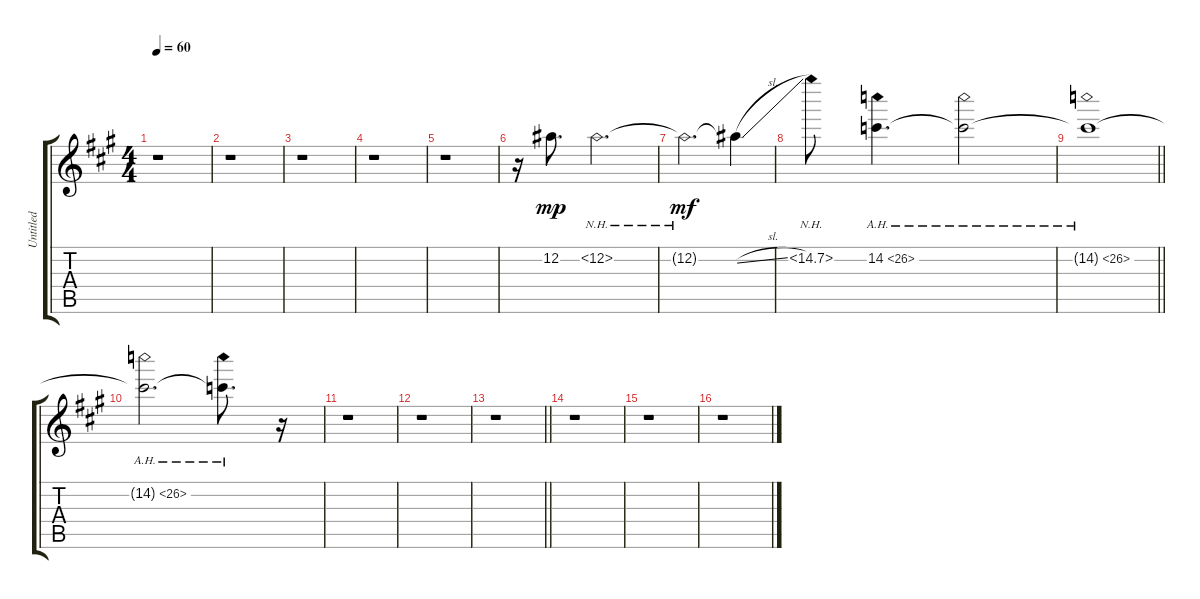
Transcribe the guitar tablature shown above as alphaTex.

\track ("Untitled" "Untitled") {instrument distortionguitar}
\staff {score tabs}
\tuning (Eb4 Bb3 Gb3 Db3 Ab2 Eb2) {hide}
\ts (4 4)
\tempo 60
\clef g2
\ks a
r.1{dy mp instrument distortionguitar} |
r.1 |
r.1 |
r.1 |
r.1 |
r.16 12.2.8{d} 12.2{nh}.2{d} |
12.2{nh t}.2{d dy mf} 12.2{sl t}.4 |
14.2{nh}.8 14.2{ah 12}.4{d} 14.2{ah 12 t}.2 |
\barLineRight lightlight
14.2{ah 12 t}.1 |
14.2{ah 12 t}.2{d} 14.2{ah 12 t}.8{d} r.16 |
r.1 |
r.1 |
\barLineRight lightlight
r.1 |
r.1 |
r.1 |
r.1
